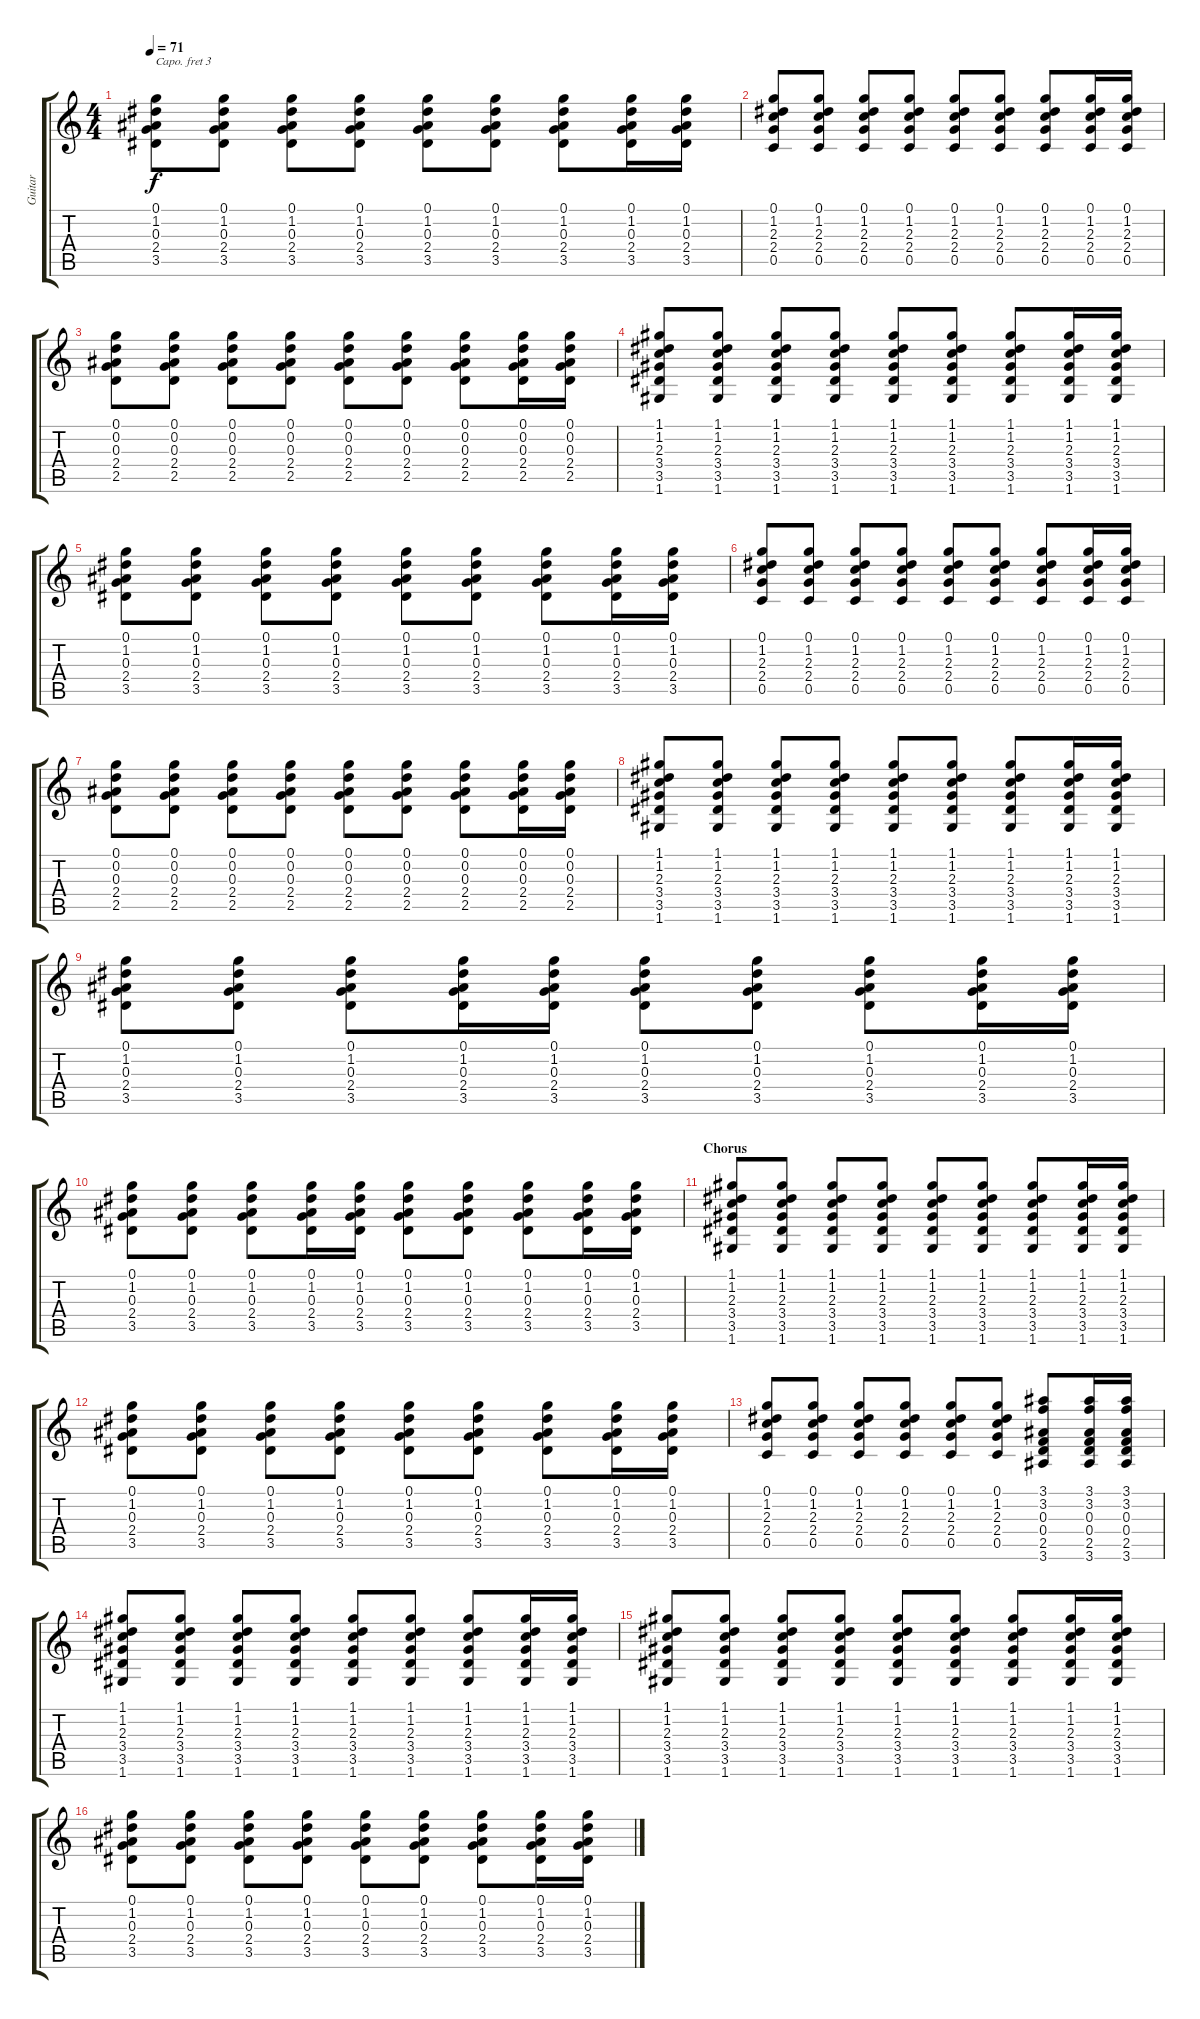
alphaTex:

\track ("Guitar" "Guitar") {instrument acousticguitarsteel}
\staff {score tabs}
\capo 3
\tuning (E4 B3 G3 D3 A2 E2) {hide}
\ts (4 4)
\tempo 71
\clef g2
\ks c
(0.1 1.2 0.3 2.4 3.5).8{dy f} (0.1 1.2 0.3 2.4 3.5).8 (0.1 1.2 0.3 2.4 3.5).8 (0.1 1.2 0.3 2.4 3.5).8 (0.1 1.2 0.3 2.4 3.5).8 (0.1 1.2 0.3 2.4 3.5).8 (0.1 1.2 0.3 2.4 3.5).8 (0.1 1.2 0.3 2.4 3.5).16 (0.1 1.2 0.3 2.4 3.5).16 |
(0.1 1.2 2.3 2.4 0.5).8 (0.1 1.2 2.3 2.4 0.5).8 (0.1 1.2 2.3 2.4 0.5).8 (0.1 1.2 2.3 2.4 0.5).8 (0.1 1.2 2.3 2.4 0.5).8 (0.1 1.2 2.3 2.4 0.5).8 (0.1 1.2 2.3 2.4 0.5).8 (0.1 1.2 2.3 2.4 0.5).16 (0.1 1.2 2.3 2.4 0.5).16 |
(0.1 0.2 0.3 2.4 2.5).8 (0.1 0.2 0.3 2.4 2.5).8 (0.1 0.2 0.3 2.4 2.5).8 (0.1 0.2 0.3 2.4 2.5).8 (0.1 0.2 0.3 2.4 2.5).8 (0.1 0.2 0.3 2.4 2.5).8 (0.1 0.2 0.3 2.4 2.5).8 (0.1 0.2 0.3 2.4 2.5).16 (0.1 0.2 0.3 2.4 2.5).16 |
(1.1 1.2 2.3 3.4 3.5 1.6).8 (1.1 1.2 2.3 3.4 3.5 1.6).8 (1.1 1.2 2.3 3.4 3.5 1.6).8 (1.1 1.2 2.3 3.4 3.5 1.6).8 (1.1 1.2 2.3 3.4 3.5 1.6).8 (1.1 1.2 2.3 3.4 3.5 1.6).8 (1.1 1.2 2.3 3.4 3.5 1.6).8 (1.1 1.2 2.3 3.4 3.5 1.6).16 (1.1 1.2 2.3 3.4 3.5 1.6).16 |
(0.1 1.2 0.3 2.4 3.5).8 (0.1 1.2 0.3 2.4 3.5).8 (0.1 1.2 0.3 2.4 3.5).8 (0.1 1.2 0.3 2.4 3.5).8 (0.1 1.2 0.3 2.4 3.5).8 (0.1 1.2 0.3 2.4 3.5).8 (0.1 1.2 0.3 2.4 3.5).8 (0.1 1.2 0.3 2.4 3.5).16 (0.1 1.2 0.3 2.4 3.5).16 |
(0.1 1.2 2.3 2.4 0.5).8 (0.1 1.2 2.3 2.4 0.5).8 (0.1 1.2 2.3 2.4 0.5).8 (0.1 1.2 2.3 2.4 0.5).8 (0.1 1.2 2.3 2.4 0.5).8 (0.1 1.2 2.3 2.4 0.5).8 (0.1 1.2 2.3 2.4 0.5).8 (0.1 1.2 2.3 2.4 0.5).16 (0.1 1.2 2.3 2.4 0.5).16 |
(0.1 0.2 0.3 2.4 2.5).8 (0.1 0.2 0.3 2.4 2.5).8 (0.1 0.2 0.3 2.4 2.5).8 (0.1 0.2 0.3 2.4 2.5).8 (0.1 0.2 0.3 2.4 2.5).8 (0.1 0.2 0.3 2.4 2.5).8 (0.1 0.2 0.3 2.4 2.5).8 (0.1 0.2 0.3 2.4 2.5).16 (0.1 0.2 0.3 2.4 2.5).16 |
(1.1 1.2 2.3 3.4 3.5 1.6).8 (1.1 1.2 2.3 3.4 3.5 1.6).8 (1.1 1.2 2.3 3.4 3.5 1.6).8 (1.1 1.2 2.3 3.4 3.5 1.6).8 (1.1 1.2 2.3 3.4 3.5 1.6).8 (1.1 1.2 2.3 3.4 3.5 1.6).8 (1.1 1.2 2.3 3.4 3.5 1.6).8 (1.1 1.2 2.3 3.4 3.5 1.6).16 (1.1 1.2 2.3 3.4 3.5 1.6).16 |
(0.1 1.2 0.3 2.4 3.5).8 (0.1 1.2 0.3 2.4 3.5).8 (0.1 1.2 0.3 2.4 3.5).8 (0.1 1.2 0.3 2.4 3.5).16 (0.1 1.2 0.3 2.4 3.5).16 (0.1 1.2 0.3 2.4 3.5).8 (0.1 1.2 0.3 2.4 3.5).8 (0.1 1.2 0.3 2.4 3.5).8 (0.1 1.2 0.3 2.4 3.5).16 (0.1 1.2 0.3 2.4 3.5).16 |
(0.1 1.2 0.3 2.4 3.5).8 (0.1 1.2 0.3 2.4 3.5).8 (0.1 1.2 0.3 2.4 3.5).8 (0.1 1.2 0.3 2.4 3.5).16 (0.1 1.2 0.3 2.4 3.5).16 (0.1 1.2 0.3 2.4 3.5).8 (0.1 1.2 0.3 2.4 3.5).8 (0.1 1.2 0.3 2.4 3.5).8 (0.1 1.2 0.3 2.4 3.5).16 (0.1 1.2 0.3 2.4 3.5).16 |
\section ("" "Chorus")
(1.1 1.2 2.3 3.4 3.5 1.6).8 (1.1 1.2 2.3 3.4 3.5 1.6).8 (1.1 1.2 2.3 3.4 3.5 1.6).8 (1.1 1.2 2.3 3.4 3.5 1.6).8 (1.1 1.2 2.3 3.4 3.5 1.6).8 (1.1 1.2 2.3 3.4 3.5 1.6).8 (1.1 1.2 2.3 3.4 3.5 1.6).8 (1.1 1.2 2.3 3.4 3.5 1.6).16 (1.1 1.2 2.3 3.4 3.5 1.6).16 |
(0.1 1.2 0.3 2.4 3.5).8 (0.1 1.2 0.3 2.4 3.5).8 (0.1 1.2 0.3 2.4 3.5).8 (0.1 1.2 0.3 2.4 3.5).8 (0.1 1.2 0.3 2.4 3.5).8 (0.1 1.2 0.3 2.4 3.5).8 (0.1 1.2 0.3 2.4 3.5).8 (0.1 1.2 0.3 2.4 3.5).16 (0.1 1.2 0.3 2.4 3.5).16 |
(0.1 1.2 2.3 2.4 0.5).8 (0.1 1.2 2.3 2.4 0.5).8 (0.1 1.2 2.3 2.4 0.5).8 (0.1 1.2 2.3 2.4 0.5).8 (0.1 1.2 2.3 2.4 0.5).8 (0.1 1.2 2.3 2.4 0.5).8 (3.1 3.2 0.3 0.4 2.5 3.6).8 (3.1 3.2 0.3 0.4 2.5 3.6).16 (3.1 3.2 0.3 0.4 2.5 3.6).16 |
(1.1 1.2 2.3 3.4 3.5 1.6).8 (1.1 1.2 2.3 3.4 3.5 1.6).8 (1.1 1.2 2.3 3.4 3.5 1.6).8 (1.1 1.2 2.3 3.4 3.5 1.6).8 (1.1 1.2 2.3 3.4 3.5 1.6).8 (1.1 1.2 2.3 3.4 3.5 1.6).8 (1.1 1.2 2.3 3.4 3.5 1.6).8 (1.1 1.2 2.3 3.4 3.5 1.6).16 (1.1 1.2 2.3 3.4 3.5 1.6).16 |
(1.1 1.2 2.3 3.4 3.5 1.6).8 (1.1 1.2 2.3 3.4 3.5 1.6).8 (1.1 1.2 2.3 3.4 3.5 1.6).8 (1.1 1.2 2.3 3.4 3.5 1.6).8 (1.1 1.2 2.3 3.4 3.5 1.6).8 (1.1 1.2 2.3 3.4 3.5 1.6).8 (1.1 1.2 2.3 3.4 3.5 1.6).8 (1.1 1.2 2.3 3.4 3.5 1.6).16 (1.1 1.2 2.3 3.4 3.5 1.6).16 |
(0.1 1.2 0.3 2.4 3.5).8 (0.1 1.2 0.3 2.4 3.5).8 (0.1 1.2 0.3 2.4 3.5).8 (0.1 1.2 0.3 2.4 3.5).8 (0.1 1.2 0.3 2.4 3.5).8 (0.1 1.2 0.3 2.4 3.5).8 (0.1 1.2 0.3 2.4 3.5).8 (0.1 1.2 0.3 2.4 3.5).16 (0.1 1.2 0.3 2.4 3.5).16
